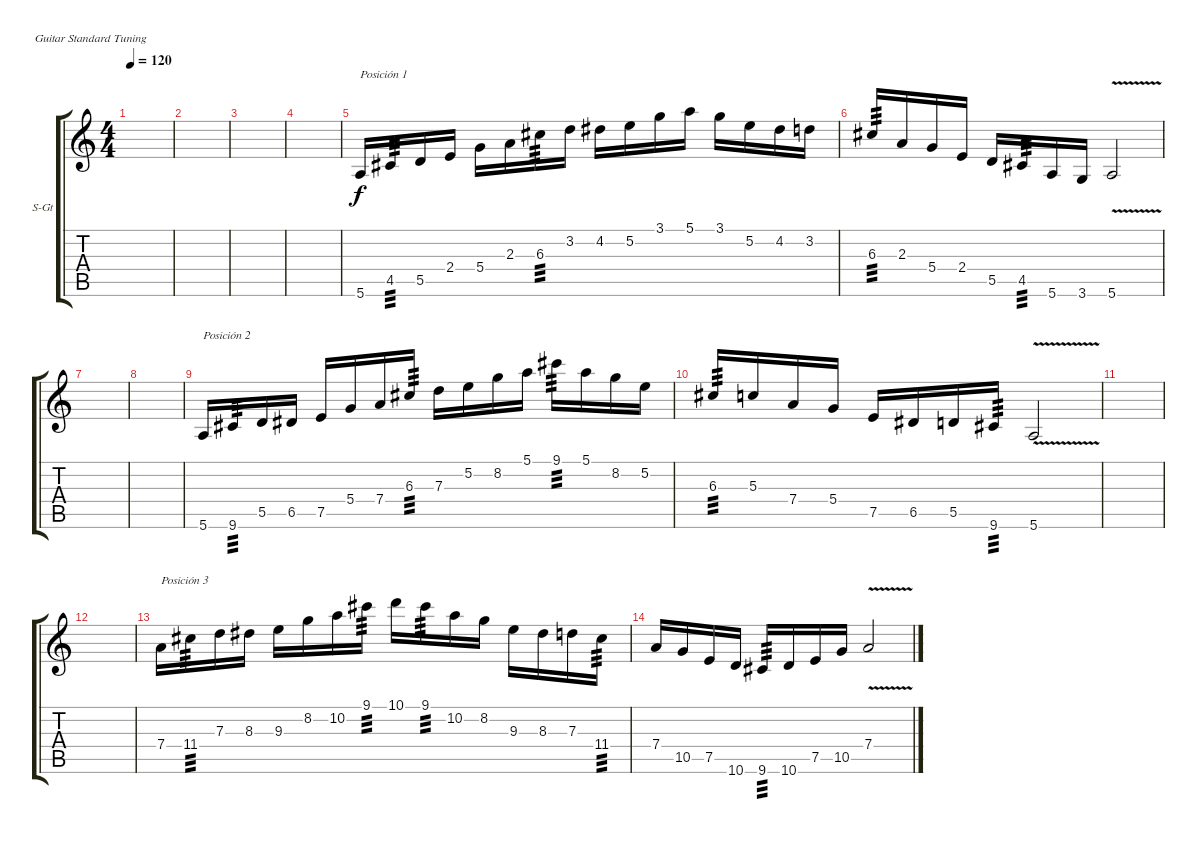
\defaultSystemsLayout 4
\bracketExtendMode groupsimilarinstruments
\firstSystemTrackNameOrientation horizontal
\otherSystemsTrackNameOrientation horizontal
\track ("Steel Guitar" "S-Gt") {instrument acousticguitarsteel}
\staff {score tabs}
\tuning (E4 B3 G3 D3 A2 E2)
\ts (4 4)
\tempo 120
\clef g2
\ks c
|
|
|
|
5.6.16{txt "Posición 1"} 4.5.16{tp 3} 5.5.16 2.4.16 5.4.16 2.3.16 6.3.16{tp 3} 3.2.16 4.2.16 5.2.16 3.1.16 5.1.16 3.1.16 5.2.16 4.2.16 3.2.16 |
6.3.16{tp 3} 2.3.16 5.4.16 2.4.16 5.5.16 4.5.16{tp 3} 5.6.16 3.6.16 5.6{v}.2 |
|
|
5.6.16{txt "Posición 2"} 9.6.16{tp 3} 5.5.16 6.5.16 7.5.16 5.4.16 7.4.16 6.3.16{tp 3} 7.3.16 5.2.16 8.2.16 5.1.16 9.1.16{tp 3} 5.1.16 8.2.16 5.2.16 |
6.3.16{tp 3} 5.3.16 7.4.16 5.4.16 7.5.16 6.5.16 5.5.16 9.6.16{tp 3} 5.6{v}.2 |
|
|
7.4.16{txt "Posición 3"} 11.4.16{tp 3} 7.3.16 8.3.16 9.3.16 8.2.16 10.2.16 9.1.16{tp 3} 10.1.16 9.1.16{tp 3} 10.2.16 8.2.16 9.3.16 8.3.16 7.3.16 11.4.16{tp 3} |
7.4.16 10.5.16 7.5.16 10.6.16 9.6.16{tp 3} 10.6.16 7.5.16 10.5.16 7.4{v}.2
